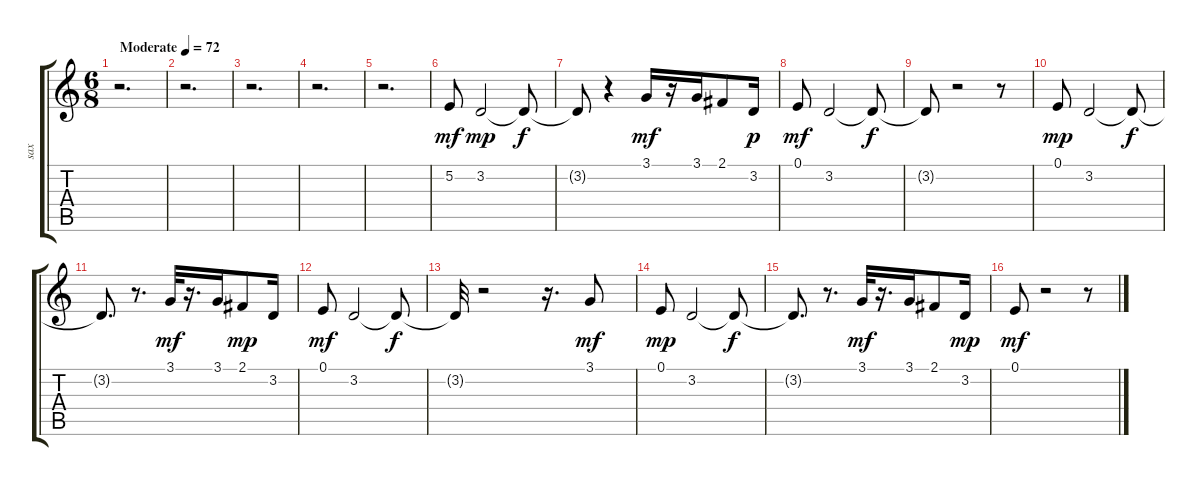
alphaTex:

\track ("sax" "sax") {instrument tenorsax}
\staff {score tabs}
\tuning (E4 B3 G3 D3 A2 E2) {hide}
\ts (6 8)
\tempo (72 "Moderate")
\clef g2
\ks c
r.2{d dy mf instrument tenorsax} |
r.2{d} |
r.2{d} |
r.2{d} |
r.2{d} |
5.2.8 3.2.2{dy mp} 3.2{t}.8{dy f} |
3.2{t}.8 r.4 3.1.16{dy mf} r.16 3.1.16 2.1.8 3.2.16{dy p} |
0.1.8{dy mf} 3.2.2 3.2{t}.8{dy f} |
3.2{t}.8 r.2 r.8 |
0.1.8{dy mp} 3.2.2 3.2{t}.8{dy f} |
3.2{t}.8{d} r.8{d} 3.1.32{dy mf} r.16{d} 3.1.16 2.1.8{dy mp} 3.2.16 |
0.1.8{dy mf} 3.2.2 3.2{t}.8{dy f} |
3.2{t}.32 r.2 r.16{d} 3.1.8{dy mf} |
0.1.8{dy mp} 3.2.2 3.2{t}.8{dy f} |
3.2{t}.8{d} r.8{d} 3.1.32{dy mf} r.16{d} 3.1.16 2.1.8 3.2.16{dy mp} |
0.1.8{dy mf} r.2 r.8
